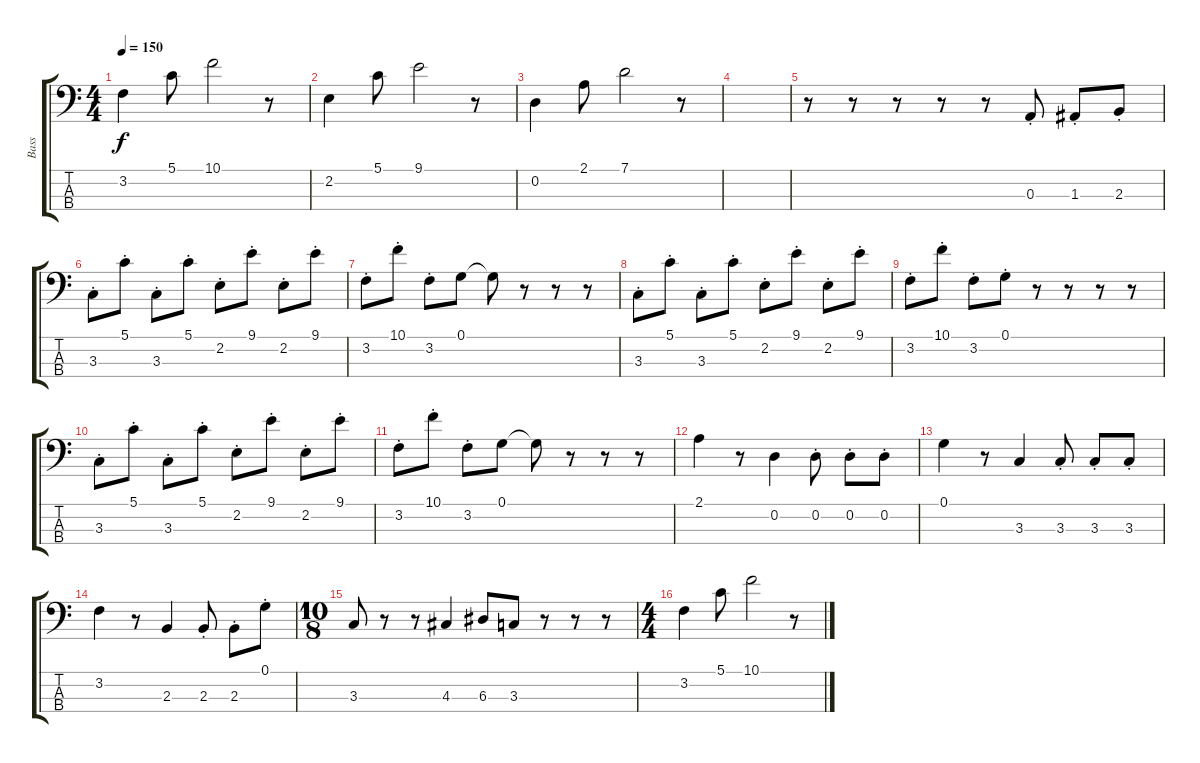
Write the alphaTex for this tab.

\track ("Bass" "Bass") {instrument electricbassfinger}
\staff {score tabs}
\tuning (G2 D2 A1 E1) {hide}
\ts (4 4)
\tempo 150
\clef f4
\ks c
3.2.4{dy f} 5.1.8 10.1.2 r.8 |
2.2.4 5.1.8 9.1.2 r.8 |
0.2.4 2.1.8 7.1.2 r.8 |
|
r.8 r.8 r.8 r.8 r.8 0.3{st}.8 1.3{st}.8 2.3{st}.8 |
3.3{st}.8 5.1{st}.8 3.3{st}.8 5.1{st}.8 2.2{st}.8 9.1{st}.8 2.2{st}.8 9.1{st}.8 |
3.2{st}.8 10.1{st}.8 3.2{st}.8 0.1.8 0.1{t}.8 r.8 r.8 r.8 |
3.3{st}.8 5.1{st}.8 3.3{st}.8 5.1{st}.8 2.2{st}.8 9.1{st}.8 2.2{st}.8 9.1{st}.8 |
3.2{st}.8 10.1{st}.8 3.2{st}.8 0.1{st}.8 r.8 r.8 r.8 r.8 |
3.3{st}.8 5.1{st}.8 3.3{st}.8 5.1{st}.8 2.2{st}.8 9.1{st}.8 2.2{st}.8 9.1{st}.8 |
3.2{st}.8 10.1{st}.8 3.2{st}.8 0.1.8 0.1{t}.8 r.8 r.8 r.8 |
2.1.4 r.8 0.2.4 0.2{st}.8 0.2{st}.8 0.2{st}.8 |
0.1.4 r.8 3.3.4 3.3{st}.8 3.3{st}.8 3.3{st}.8 |
3.2.4 r.8 2.3.4 2.3{st}.8 2.3{st}.8 0.1{st}.8 |
\ts (10 8)
3.3.8 r.8 r.8 4.3.4 6.3.8 3.3.8 r.8 r.8 r.8 |
\ts (4 4)
3.2.4 5.1.8 10.1.2 r.8
